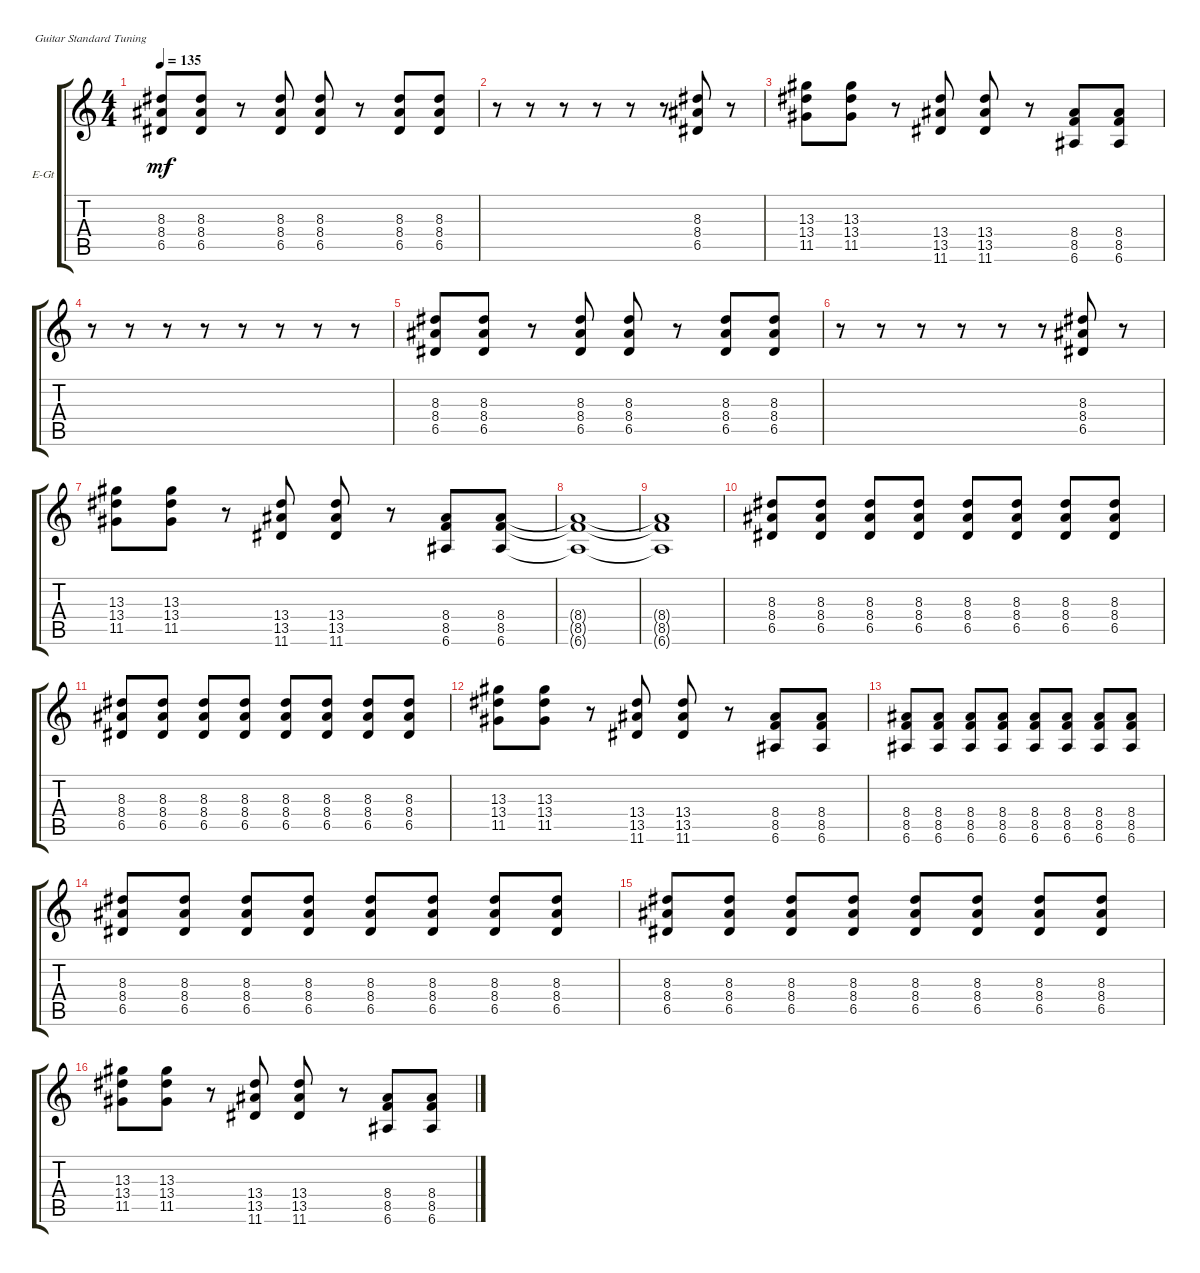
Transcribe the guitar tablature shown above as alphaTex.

\defaultSystemsLayout 4
\bracketExtendMode groupsimilarinstruments
\firstSystemTrackNameOrientation horizontal
\otherSystemsTrackNameOrientation horizontal
\track ("Electric Guitar" "E-Gt") {instrument distortionguitar}
\staff {score tabs}
\tuning (E4 B3 G3 D3 A2 E2)
\ts (4 4)
\tempo 135
\clef g2
\ks c
(8.3 8.4 6.5).8{dy mf instrument distortionguitar} (8.3 8.4 6.5).8 r.8 (8.3 8.4 6.5).8 (8.3 8.4 6.5).8 r.8 (8.3 8.4 6.5).8 (8.3 8.4 6.5).8 |
r.8 r.8 r.8 r.8 r.8 r.8 (8.3 8.4 6.5).8 r.8 |
(13.3 13.4 11.5).8 (13.3 13.4 11.5).8 r.8 (13.4 13.5 11.6).8 (13.4 13.5 11.6).8 r.8 (8.4 8.5 6.6).8 (8.5 8.4 6.6).8 |
r.8 r.8 r.8 r.8 r.8 r.8 r.8 r.8 |
(8.3 8.4 6.5).8 (8.3 8.4 6.5).8 r.8 (8.3 8.4 6.5).8 (8.3 8.4 6.5).8 r.8 (8.3 8.4 6.5).8 (8.3 8.4 6.5).8 |
r.8 r.8 r.8 r.8 r.8 r.8 (8.3 8.4 6.5).8 r.8 |
(13.3 13.4 11.5).8 (13.3 13.4 11.5).8 r.8 (13.4 13.5 11.6).8 (13.4 13.5 11.6).8 r.8 (8.4 8.5 6.6).8 (8.5 8.4 6.6).8 |
(8.4{t} 8.5{t} 6.6{t}).1 |
(8.4{t} 8.5{t} 6.6{t}).1 |
(8.3 8.4 6.5).8 (8.3 8.4 6.5).8 (8.3 8.4 6.5).8 (8.3 8.4 6.5).8 (8.3 8.4 6.5).8 (8.3 8.4 6.5).8 (8.3 8.4 6.5).8 (8.3 8.4 6.5).8 |
(8.3 8.4 6.5).8 (8.3 8.4 6.5).8 (8.3 8.4 6.5).8 (8.3 8.4 6.5).8 (8.3 8.4 6.5).8 (8.3 8.4 6.5).8 (8.3 8.4 6.5).8 (8.3 8.4 6.5).8 |
(13.3 13.4 11.5).8 (11.5 13.4 13.3).8 r.8 (13.4 13.5 11.6).8 (13.4 13.5 11.6).8 r.8 (6.6 8.5 8.4).8 (8.4 8.5 6.6).8 |
(8.4 8.5 6.6).8 (8.4 8.5 6.6).8 (8.4 8.5 6.6).8 (8.4 8.5 6.6).8 (8.4 8.5 6.6).8 (8.4 8.5 6.6).8 (8.4 8.5 6.6).8 (8.4 8.5 6.6).8 |
(8.3 8.4 6.5).8 (8.3 8.4 6.5).8 (8.3 8.4 6.5).8 (8.3 8.4 6.5).8 (8.3 8.4 6.5).8 (8.3 8.4 6.5).8 (8.3 8.4 6.5).8 (8.3 8.4 6.5).8 |
(8.3 8.4 6.5).8 (8.3 8.4 6.5).8 (8.3 8.4 6.5).8 (8.3 8.4 6.5).8 (8.3 8.4 6.5).8 (8.3 8.4 6.5).8 (8.3 8.4 6.5).8 (8.3 8.4 6.5).8 |
(13.3 13.4 11.5).8 (11.5 13.4 13.3).8 r.8 (13.4 13.5 11.6).8 (13.4 13.5 11.6).8 r.8 (6.6 8.5 8.4).8 (8.4 8.5 6.6).8
